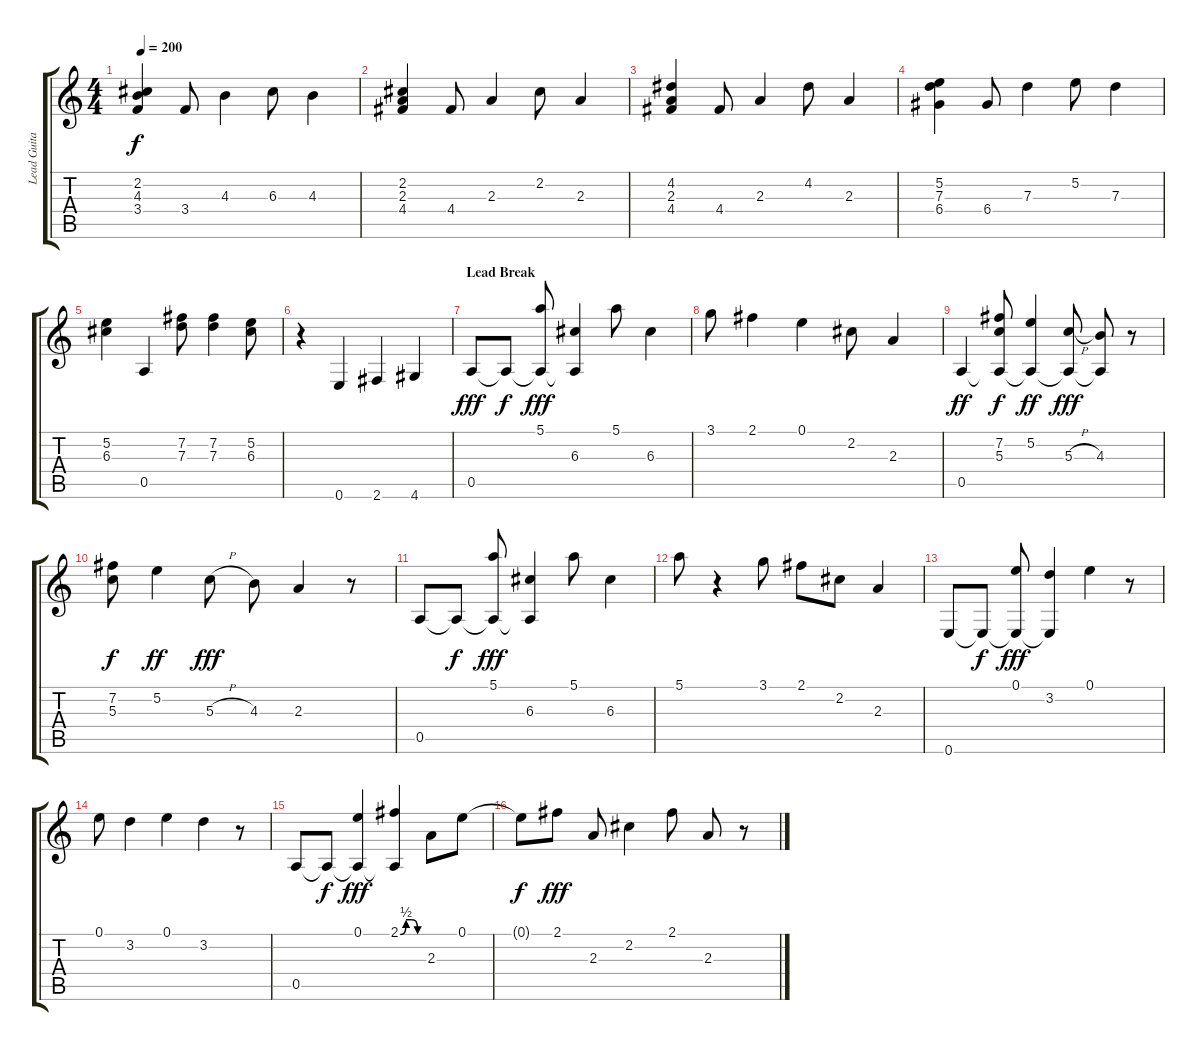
\track ("Lead Guitar" "Lead Guita") {instrument electricguitarclean}
\staff {score tabs}
\tuning (E4 B3 G3 D3 A2 E2) {hide}
\ts (4 4)
\tempo 200
\clef g2
\ks c
(2.2 4.3 3.4).4{dy f} 3.4.8 4.3.4 6.3.8 4.3.4 |
(2.2 2.3 4.4).4 4.4.8 2.3.4 2.2.8 2.3.4 |
(4.2 2.3 4.4).4 4.4.8 2.3.4 4.2.8 2.3.4 |
(5.2 7.3 6.4).4 6.4.8 7.3.4 5.2.8 7.3.4 |
(5.2 6.3).4 0.5.4 (7.2 7.3).8 (7.2 7.3).4 (5.2 6.3).8 |
r.4 0.6.4 2.6.4 4.6.4 |
\section ("" "Lead Break")
0.5.8{dy fff volume 15} 0.5{t}.8{dy f} (5.1 0.5{t}).8{dy fff} (6.3 0.5{t}).4 5.1.8 6.3.4 |
3.1.8 2.1.4 0.1.4 2.2.8 2.3.4 |
0.5.4{dy ff} (7.2 5.3 0.5{t}).8{dy f} (5.2 0.5{t}).4{dy ff} (5.3{h} 0.5{t}).8{dy fff} (4.3 0.5{t}).8 r.8 |
(7.2 5.3).8{dy f} 5.2.4{dy ff} 5.3{h}.8{dy fff} 4.3.8 2.3.4 r.8 |
0.5.8 0.5{t}.8{dy f} (5.1 0.5{t}).8{dy fff} (6.3 0.5{t}).4 5.1.8 6.3.4 |
5.1.8 r.4 3.1.8 2.1.8 2.2.8 2.3.4 |
0.6.8 0.6{t}.8{dy f} (0.1 0.6{t}).8{dy fff} (3.2 0.6{t}).4 0.1.4 r.8 |
0.1.8 3.2.4 0.1.4 3.2.4 r.8 |
0.5.8 0.5{t}.8{dy f} (0.1 0.5{t}).4{dy fff} (2.1{be (custom 0 0 15 2 30 2 45 0 60 0)} 0.5{t}).4 2.3.8 0.1.8 |
0.1{t}.8{dy f} 2.1.8{dy fff} 2.3.8 2.2.4 2.1.8 2.3.8 r.8
